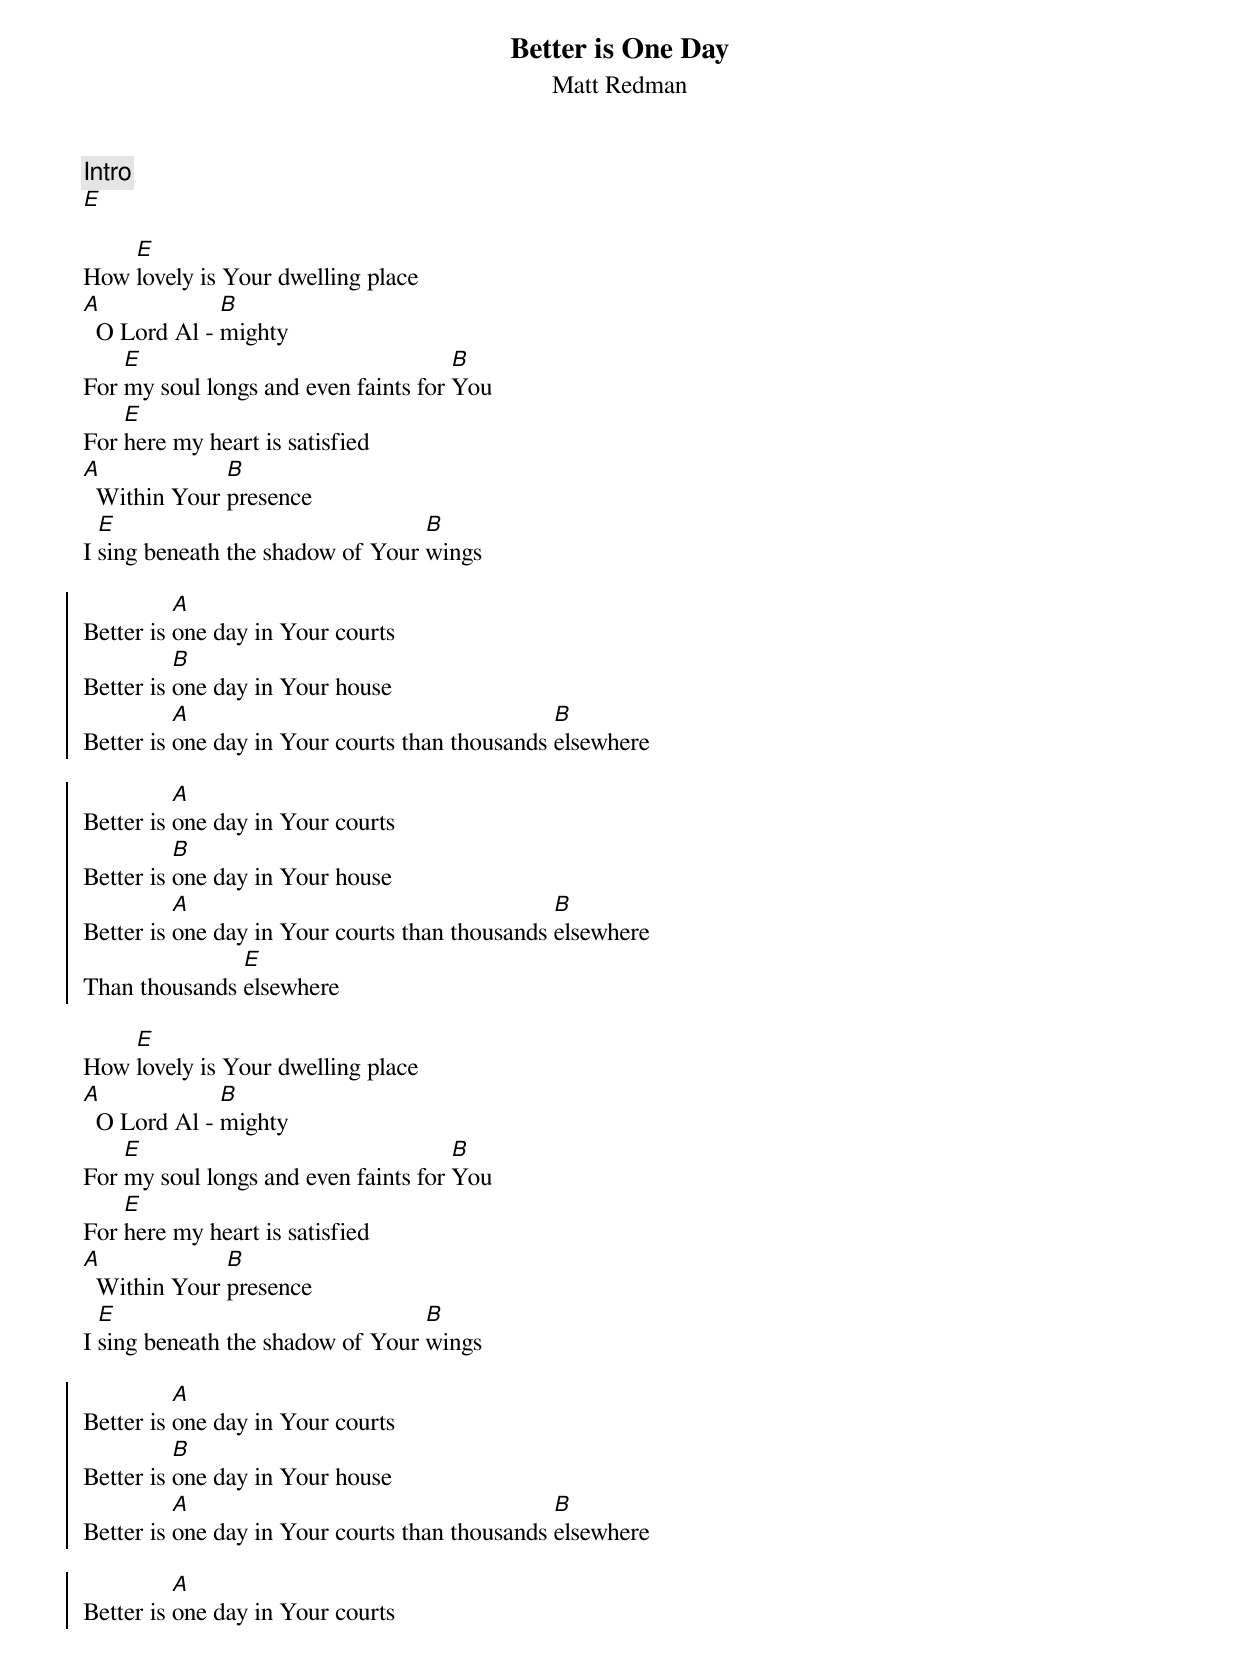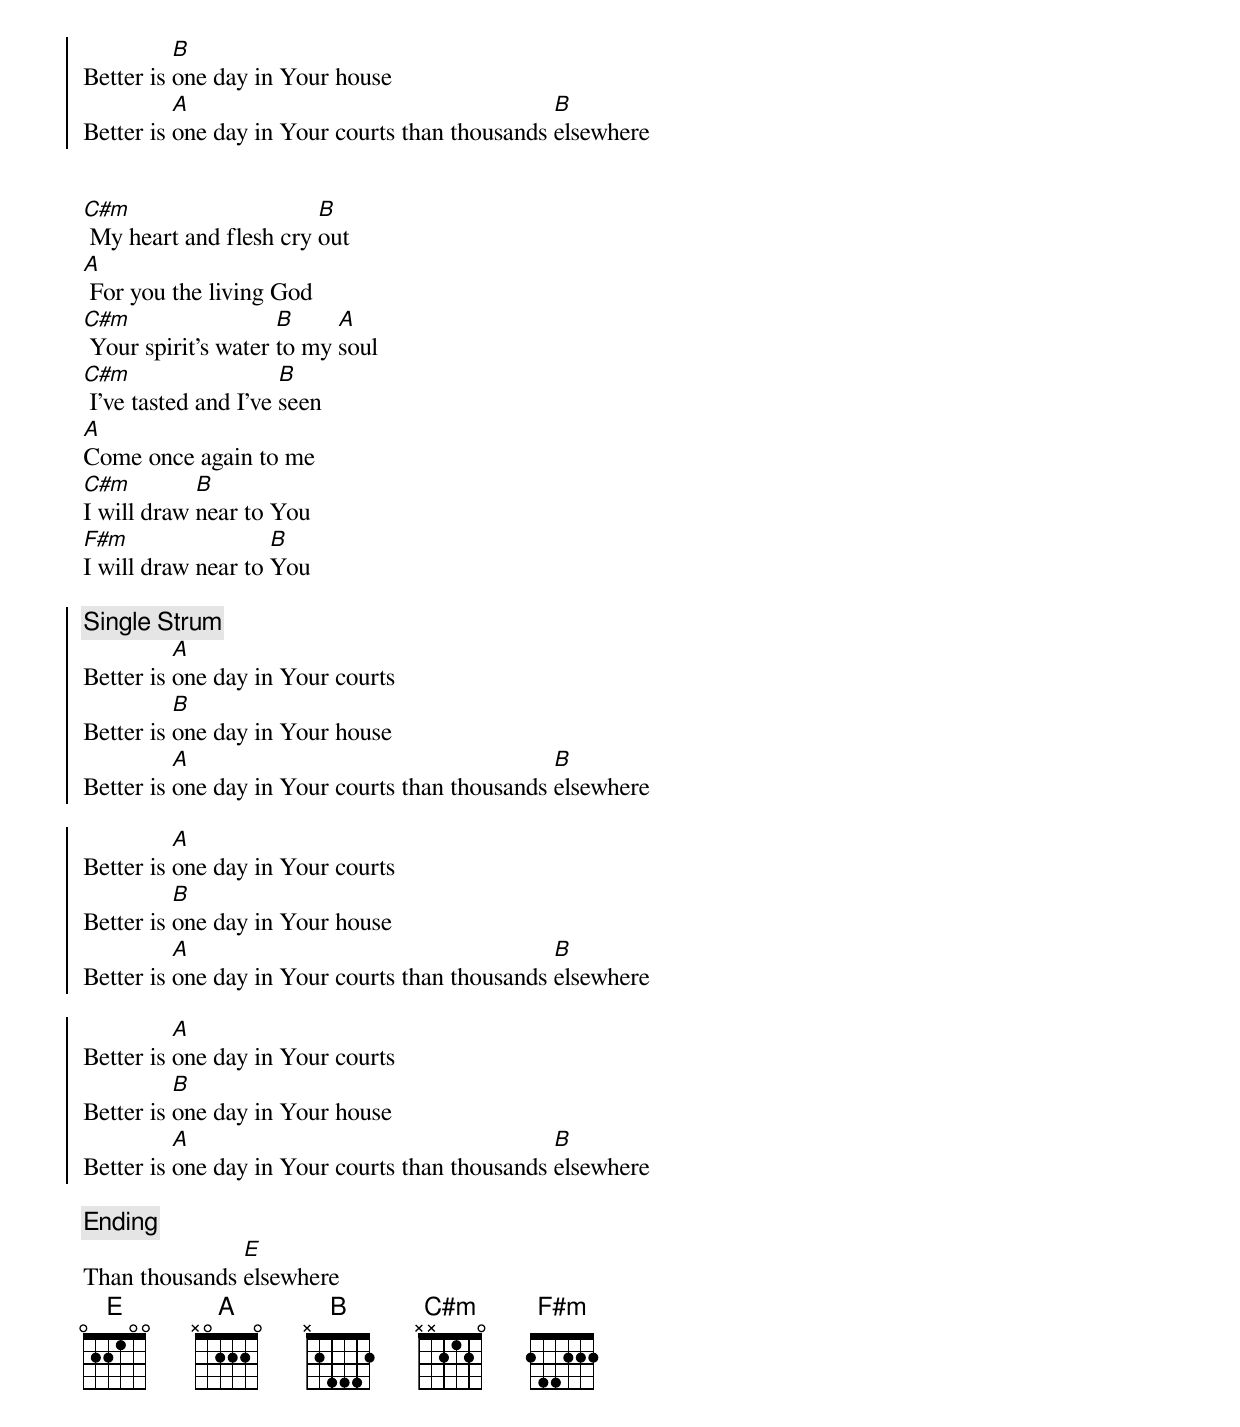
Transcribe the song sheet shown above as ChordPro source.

{title:Better is One Day}
{subtitle:Matt Redman}
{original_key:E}
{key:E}
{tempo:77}
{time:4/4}
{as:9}

{c:Intro}
[E]

How [E]lovely is Your dwelling place
[A]  O Lord Al - [B]mighty
For [E]my soul longs and even faints for [B]You
For [E]here my heart is satisfied
[A]  Within Your [B]presence
I [E]sing beneath the shadow of Your [B]wings

{soc}
Better is [A]one day in Your courts
Better is [B]one day in Your house
Better is [A]one day in Your courts than thousands [B]elsewhere

Better is [A]one day in Your courts
Better is [B]one day in Your house
Better is [A]one day in Your courts than thousands [B]elsewhere
Than thousands [E]elsewhere
{eoc}

How [E]lovely is Your dwelling place
[A]  O Lord Al - [B]mighty
For [E]my soul longs and even faints for [B]You
For [E]here my heart is satisfied
[A]  Within Your [B]presence
I [E]sing beneath the shadow of Your [B]wings

{soc}
Better is [A]one day in Your courts
Better is [B]one day in Your house
Better is [A]one day in Your courts than thousands [B]elsewhere

Better is [A]one day in Your courts
Better is [B]one day in Your house
Better is [A]one day in Your courts than thousands [B]elsewhere
{eoc}

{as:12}

{sob}
[C#m] My heart and flesh cry [B]out
[A] For you the living God
[C#m] Your spirit’s water [B]to my [A]soul
[C#m] I’ve tasted and I’ve [B]seen
[A]Come once again to me
[C#m]I will draw [B]near to You
[F#m]I will draw near to [B]You
{eob}

{soc}
{c:Single Strum}
Better is [A]one day in Your courts
Better is [B]one day in Your house
Better is [A]one day in Your courts than thousands [B]elsewhere

Better is [A]one day in Your courts
Better is [B]one day in Your house
Better is [A]one day in Your courts than thousands [B]elsewhere

Better is [A]one day in Your courts
Better is [B]one day in Your house
Better is [A]one day in Your courts than thousands [B]elsewhere
{eoc}

{c:Ending}
Than thousands [E]elsewhere
